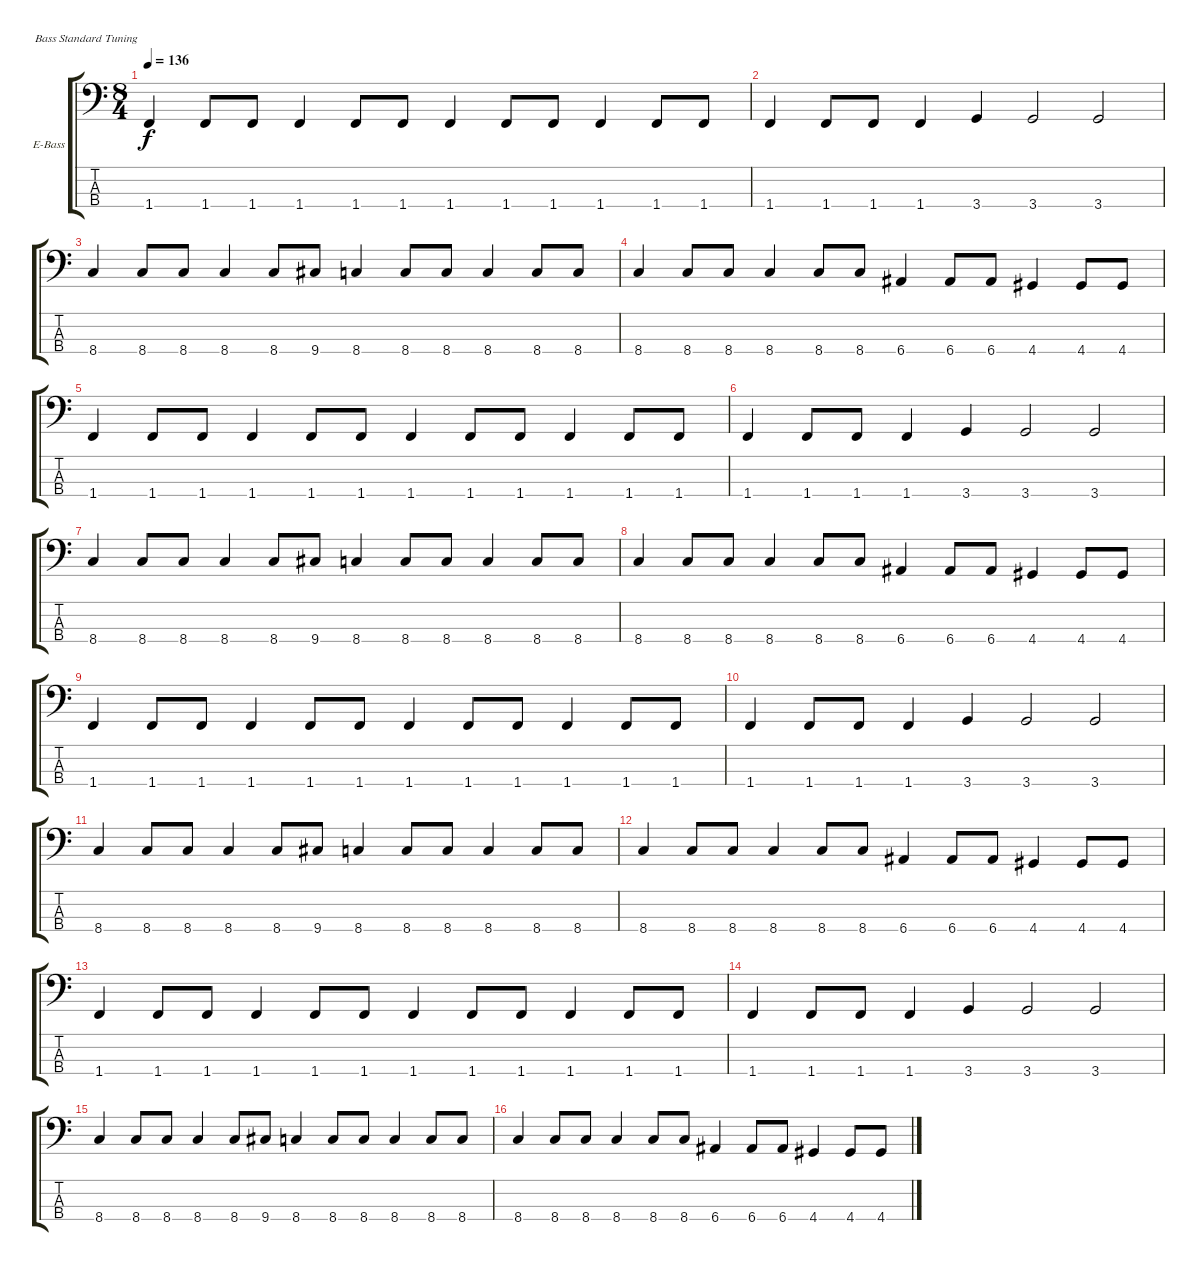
\defaultSystemsLayout 4
\bracketExtendMode groupsimilarinstruments
\firstSystemTrackNameOrientation horizontal
\otherSystemsTrackNameOrientation horizontal
\track ("Electric Bass" "E-Bass") {instrument electricbassfinger}
\staff {score tabs}
\tuning (G2 D2 A1 E1)
\ts (8 4)
\tempo 136
\clef f4
\scale
0.333333
\ks c
1.4.4{dy f} 1.4.8 1.4.8 1.4.4 1.4.8 1.4.8 1.4.4 1.4.8 1.4.8 1.4.4 1.4.8 1.4.8 |
\scale
0.333333 1.4.4 1.4.8 1.4.8 1.4.4 3.4.4 3.4.2 3.4.2 |
\scale
0.333333 8.4.4 8.4.8 8.4.8 8.4.4 8.4.8 9.4.8 8.4.4 8.4.8 8.4.8 8.4.4 8.4.8 8.4.8 |
\scale
0.333333 8.4.4 8.4.8 8.4.8 8.4.4 8.4.8 8.4.8 6.4.4 6.4.8 6.4.8 4.4.4 4.4.8 4.4.8 |
\scale
0.333333 1.4.4 1.4.8 1.4.8 1.4.4 1.4.8 1.4.8 1.4.4 1.4.8 1.4.8 1.4.4 1.4.8 1.4.8 |
\scale
0.333333 1.4.4 1.4.8 1.4.8 1.4.4 3.4.4 3.4.2 3.4.2 |
\scale
0.333333 8.4.4 8.4.8 8.4.8 8.4.4 8.4.8 9.4.8 8.4.4 8.4.8 8.4.8 8.4.4 8.4.8 8.4.8 |
\scale
0.333333 8.4.4 8.4.8 8.4.8 8.4.4 8.4.8 8.4.8 6.4.4 6.4.8 6.4.8 4.4.4 4.4.8 4.4.8 |
\scale
0.333333 1.4.4 1.4.8 1.4.8 1.4.4 1.4.8 1.4.8 1.4.4 1.4.8 1.4.8 1.4.4 1.4.8 1.4.8 |
\scale
0.333333 1.4.4 1.4.8 1.4.8 1.4.4 3.4.4 3.4.2 3.4.2 |
\scale
0.333333 8.4.4 8.4.8 8.4.8 8.4.4 8.4.8 9.4.8 8.4.4 8.4.8 8.4.8 8.4.4 8.4.8 8.4.8 |
\scale
0.333333 8.4.4 8.4.8 8.4.8 8.4.4 8.4.8 8.4.8 6.4.4 6.4.8 6.4.8 4.4.4 4.4.8 4.4.8 |
\scale
0.333333 1.4.4 1.4.8 1.4.8 1.4.4 1.4.8 1.4.8 1.4.4 1.4.8 1.4.8 1.4.4 1.4.8 1.4.8 |
\scale
0.333333 1.4.4 1.4.8 1.4.8 1.4.4 3.4.4 3.4.2 3.4.2 |
\scale
0.333333 8.4.4 8.4.8 8.4.8 8.4.4 8.4.8 9.4.8 8.4.4 8.4.8 8.4.8 8.4.4 8.4.8 8.4.8 |
\scale
0.333333 8.4.4 8.4.8 8.4.8 8.4.4 8.4.8 8.4.8 6.4.4 6.4.8 6.4.8 4.4.4 4.4.8 4.4.8
